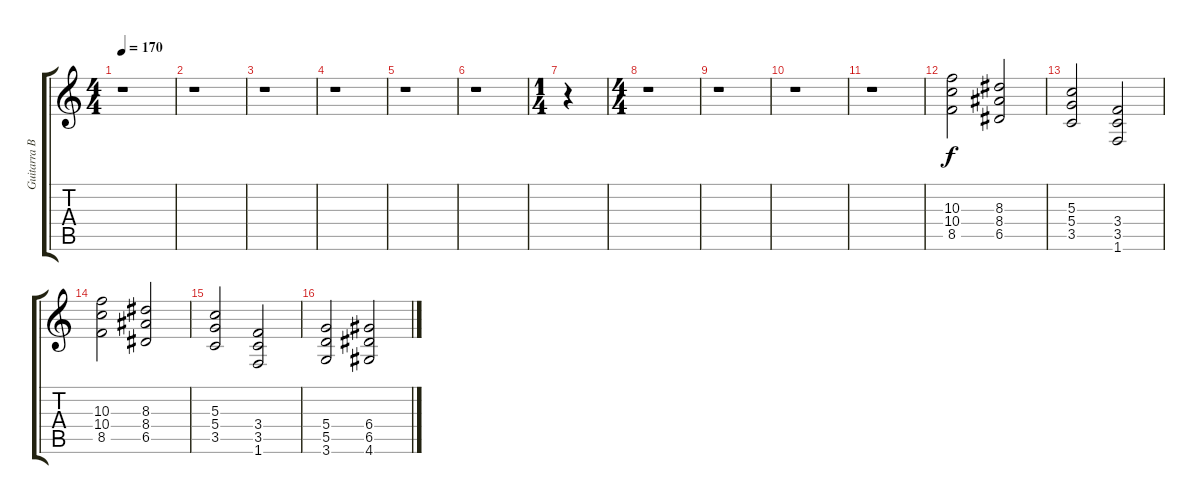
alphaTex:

\track ("Guitarra Base" "Guitarra B") {instrument overdrivenguitar}
\staff {score tabs}
\tuning (E4 B3 G3 D3 A2 E2) {hide}
\ts (4 4)
\tempo 170
\tempo 86
\tempo 170
\clef g2
\ks c
r.1{dy f instrument overdrivenguitar} |
r.1 |
r.1 |
r.1 |
r.1 |
r.1 |
\ts (1 4)
r.4 |
\ts (4 4)
r.1 |
r.1 |
r.1 |
r.1 |
(10.3 10.4 8.5).2 (8.3 8.4 6.5).2 |
(5.3 5.4 3.5).2 (3.4 3.5 1.6).2 |
(10.3 10.4 8.5).2 (8.3 8.4 6.5).2 |
(5.3 5.4 3.5).2 (3.4 3.5 1.6).2 |
(5.4 5.5 3.6).2 (6.4 6.5 4.6).2
